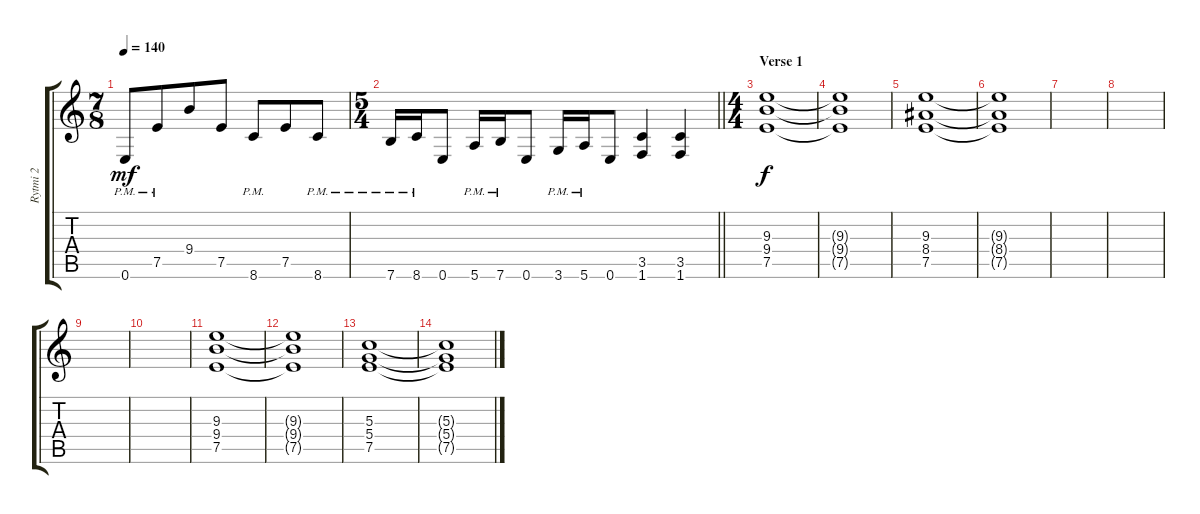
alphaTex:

\track ("Rytmi 2" "Rytmi 2") {instrument distortionguitar}
\staff {score tabs}
\tuning (E4 B3 G3 D3 A2 E2) {hide}
\ts (7 8)
\tempo 140
\clef g2
\ks c
0.6{pm}.8{dy mf} 7.5{pm}.8 9.4.8 7.5.8 8.6{pm}.8 7.5.8 8.6{pm}.8 |
\ts (5 4)
\barLineRight lightlight
7.6{pm}.16 8.6{pm}.16 0.6.8 5.6{pm}.16 7.6{pm}.16 0.6.8 3.6{pm}.16 5.6{pm}.16 0.6.8 (3.5 1.6).4 (3.5 1.6).4 |
\ts (4 4)
\section ("" "Verse 1")
(9.3 9.4 7.5).1{dy f} |
(9.3{t} 9.4{t} 7.5{t}).1 |
(9.3 8.4 7.5).1 |
(9.3{t} 8.4{t} 7.5{t}).1{volume 3} |
|
|
|
|
(9.3 9.4 7.5).1{volume 13} |
(9.3{t} 9.4{t} 7.5{t}).1 |
(5.3 5.4 7.5).1 |
(5.3{t} 5.4{t} 7.5{t}).1{volume 0}
